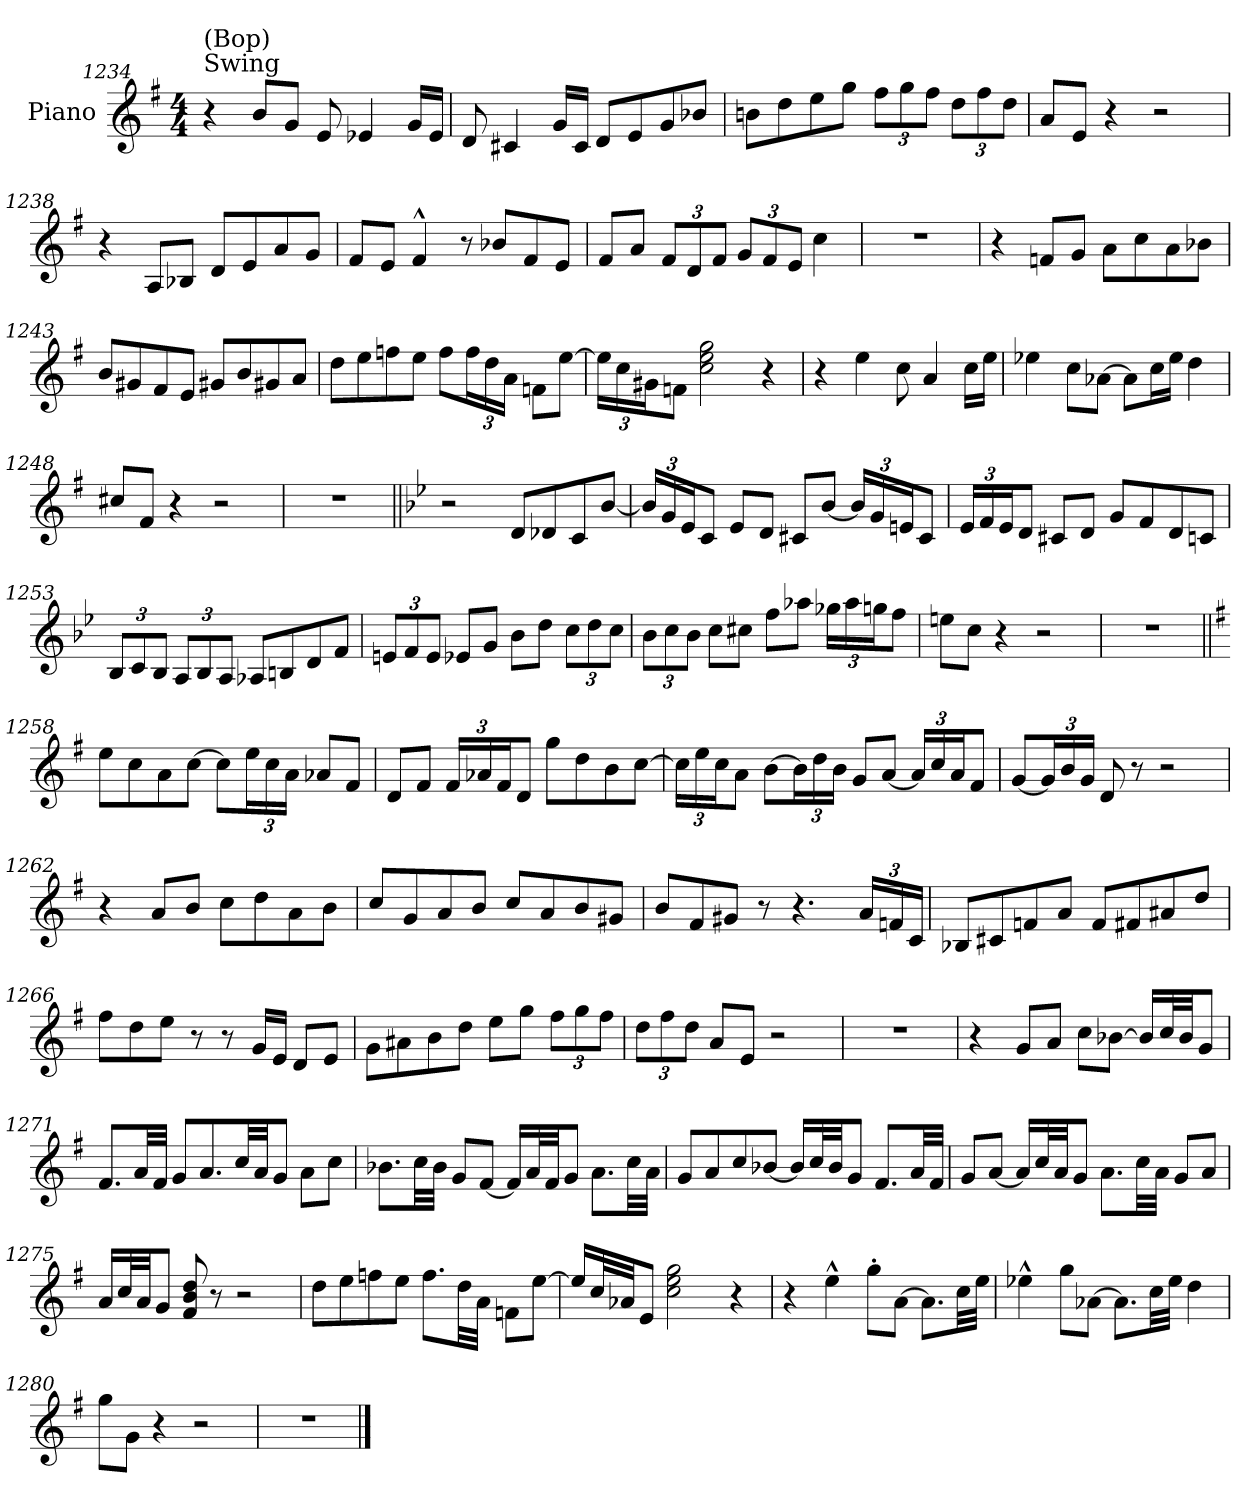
**kern
*part1
*staff1
*I"Piano
*I'Pno.
!!LO:PB:g=z
*clefG2
*k[f#]
*M4/4
=1234
!LO:TX:t=Swing
!LO:TX:a:t=(Bop)
4r
8b/L
8g/J
8e/
4e-X/
16g/LL
16e-/JJ
=1235
8d/
4c#X/
16g/LL
16c#/JJ
8d/L
8e/
8g/
8b-X/J
!!LO:LB:g=z
=1236
8bn\L
8dd\
8ee\
8gg\J
*Xbrackettup
12ff#\L
12gg\
12ff#\J
12dd\L
12ff#\
12dd\J
=1237
8a/L
8e/J
4r
2r
!!LO:LB:g=z
=1238
4r
8A/L
8B-X/J
8d/L
8e/
8a/
8g/J
=1239
8f#/L
8e/J
4f#^^/
8r
8b-X/L
8f#/
8e/J
!!LO:LB:g=z
=1240
8f#/L
8a/J
12f#/L
12d/
12f#/J
12g/L
12f#/
12e/J
4cc\
=1241
1r
!!LO:LB:g=z
=1242
4r
8fn/L
8g/J
8a\L
8cc\
8a\
8b-X\J
=1243
8b/L
8g#X/
8f#/
8e/J
8g#X/L
8b/
8g#X/
8a/J
!!LO:LB:g=z
=1244
8dd\L
8ee\
8ffn\
8ee\J
8ff\L
24ff\L
24dd\
24a\JJ
8fn\L
[8ee\J
=1245
24ee\LL]
24cc\
24g#X\J
8fn\J
2cc\ 2ee\ 2gg\
4r
!!LO:LB:g=z
=1246
4r
4ee\
8cc\
4a/
16cc\LL
16ee\JJ
=1247
4ee-X\
8cc\L
[8a-X\J
8a-\L]
16cc\L
16ee-\JJ
4dd\
!!LO:LB:g=z
=1248
8cc#X/L
8f#/J
4r
2r
=1249
1r
!!LO:LB:g=z
=1250||
*k[b-e-]
2r
8d/L
8d-X/
8c/
[8b-/J
=1251
24b-/LL]
24g/
24e-/J
8c/J
8e-/L
8d/J
8c#X/L
[8b-/J
24b-/LL]
24g/
24en/J
8c#/J
!!LO:LB:g=z
=1252
24e-/LL
24f/
24e-/J
8d/J
8c#X/L
8d/J
8g/L
8f/
8d/
8cn/J
=1253
12B-/L
12c/
12B-/J
12A/L
12B-/
12A/J
8A-X/L
8Bn/
8d/
8f/J
!!LO:LB:g=z
=1254
12en/L
12f/
12e/J
8e-X/L
8g/J
8b-\L
8dd\J
12cc\L
12dd\
12cc\J
=1255
12b-\L
12cc\
12b-\J
8cc\L
8cc#X\J
8ff\L
8aa-X\J
24gg-X\LL
24aa-\
24ggn\J
8ff\J
!!LO:LB:g=z
=1256
8een\L
8cc\J
4r
2r
=1257
1r
!!LO:PB:g=z
=1258||
*k[f#]
8ee\L
8cc\
8a\
[8cc\J
8cc\L]
24ee\L
24cc\
24a\JJ
8a-X/L
8f#/J
=1259
8d/L
8f#/J
24f#/LL
24a-X/
24f#/J
8d/J
8gg\L
8dd\
8b\
[8cc\J
!!LO:LB:g=z
=1260
24cc\LL]
24ee\
24cc\J
8a\J
[8b\L
24b\L]
24dd\
24b\JJ
8g/L
[8a/J
24a/LL]
24cc/
24a/J
8f#/J
=1261
[8g/L
24g/L]
24b/
24g/JJ
8d/
8r
2r
!!LO:LB:g=z
=1262
4r
8a/L
8b/J
8cc\L
8dd\
8a\
8b\J
=1263
8cc/L
8g/
8a/
8b/J
8cc/L
8a/
8b/
8g#X/J
!!LO:LB:g=z
=1264
8b/L
8f#/
8g#X/J
8r
4.r
24a/LL
24fn/
24c/JJ
=1265
8B-X/L
8c#X/
8fn/
8a/J
8f/L
8f#X/
8a#X/
8dd/J
!!LO:LB:g=z
=1266
8ff#\L
8dd\
8ee\J
8r
8r
16g/LL
16e/JJ
8d/L
8e/J
=1267
8g\L
8a#X\
8b\
8dd\J
8ee\L
8gg\J
12ff#\L
12gg\
12ff#\J
!!LO:LB:g=z
=1268
12dd\L
12ff#\
12dd\J
8a/L
8e/J
2r
=1269
1r
!!LO:LB:g=z
=1270
4r
8g/L
8a/J
8cc\L
[8b-X\J
16b-/LL]
32cc/L
32b-/JJ
8g/J
=1271
8.f#/L
32a/LL
32f#/JJJ
8g/L
8.a/
32cc/LL
32a/JJ
8g/J
8a\L
8cc\J
!!LO:LB:g=z
=1272
8.b-X\L
32cc\LL
32b-\JJJ
8g/L
[8f#/J
16f#/LL]
32a/L
32f#/JJ
8g/J
8.a\L
32cc\LL
32a\JJJ
=1273
8g/L
8a/
8cc/
[8b-X/J
16b-/LL]
32cc/L
32b-/JJ
8g/J
8.f#/L
32a/LL
32f#/JJJ
!!LO:LB:g=z
=1274
8g/L
[8a/J
16a/LL]
32cc/L
32a/JJ
8g/J
8.a\L
32cc\LL
32a\JJJ
8g/L
8a/J
=1275
16a/LL
32cc/L
32a/JJ
8g/J
8f#/ 8b/ 8dd/
8r
2r
!!LO:LB:g=z
=1276
8dd\L
8ee\
8ffn\
8ee\J
8.ff\L
32dd\LL
32a\JJJ
8fn\L
[8ee\J
=1277
16ee/LL]
32cc/L
32a-X/JJ
8e/J
2cc\ 2ee\ 2gg\
4r
!!LO:LB:g=z
=1278
4r
4ee^^\
8gg'\L
[8a\J
8.a\L]
32cc\LL
32ee\JJJ
=1279
4ee-X^^\
8gg\L
[8a-X\J
8.a-\L]
32cc\LL
32ee-\JJJ
4dd\
!!LO:LB:g=z
=1280
8gg\L
8g\J
4r
2r
=1281
1r
==
*-
